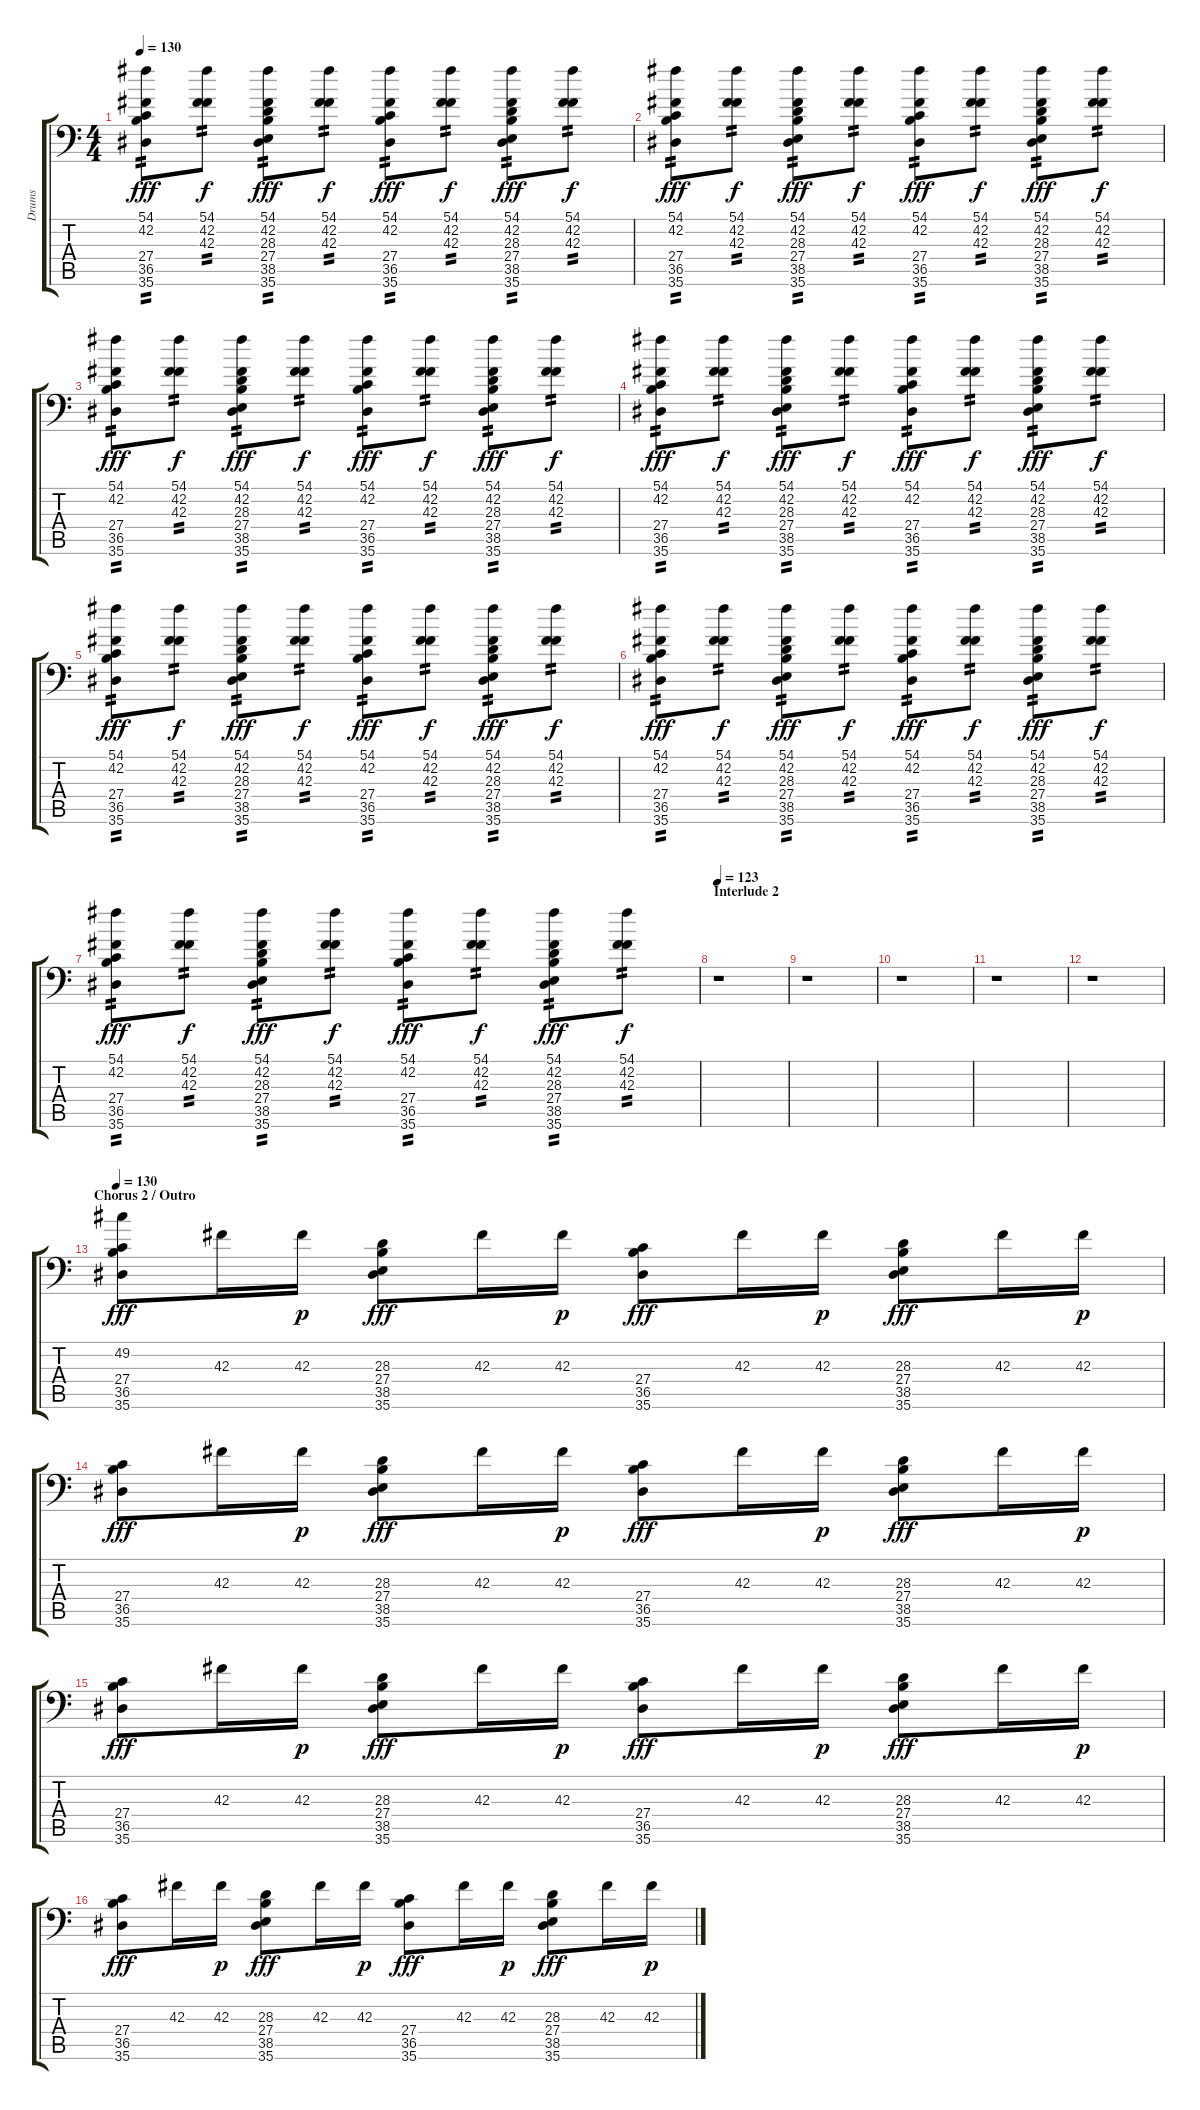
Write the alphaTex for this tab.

\track ("Drums" "Drums") {instrument acousticgrandpiano}
\staff {score tabs}
\tuning (C-1 C-1 C-1 C-1 C-1 C-1) {hide}
\ts (4 4)
\tempo 130
\clef f4
\ks c
(54.1 42.2 27.4 36.5 35.6).8{tp 2 dy fff} (54.1 42.2 42.3).8{tp 2 dy f} (54.1 42.2 28.3 27.4 38.5 35.6).8{tp 2 dy fff} (54.1 42.2 42.3).8{tp 2 dy f} (54.1 42.2 27.4 36.5 35.6).8{tp 2 dy fff} (54.1 42.2 42.3).8{tp 2 dy f} (54.1 42.2 28.3 27.4 38.5 35.6).8{tp 2 dy fff} (54.1 42.2 42.3).8{tp 2 dy f} |
(54.1 42.2 27.4 36.5 35.6).8{tp 2 dy fff} (54.1 42.2 42.3).8{tp 2 dy f} (54.1 42.2 28.3 27.4 38.5 35.6).8{tp 2 dy fff} (54.1 42.2 42.3).8{tp 2 dy f} (54.1 42.2 27.4 36.5 35.6).8{tp 2 dy fff} (54.1 42.2 42.3).8{tp 2 dy f} (54.1 42.2 28.3 27.4 38.5 35.6).8{tp 2 dy fff} (54.1 42.2 42.3).8{tp 2 dy f} |
(54.1 42.2 27.4 36.5 35.6).8{tp 2 dy fff} (54.1 42.2 42.3).8{tp 2 dy f} (54.1 42.2 28.3 27.4 38.5 35.6).8{tp 2 dy fff} (54.1 42.2 42.3).8{tp 2 dy f} (54.1 42.2 27.4 36.5 35.6).8{tp 2 dy fff} (54.1 42.2 42.3).8{tp 2 dy f} (54.1 42.2 28.3 27.4 38.5 35.6).8{tp 2 dy fff} (54.1 42.2 42.3).8{tp 2 dy f} |
(54.1 42.2 27.4 36.5 35.6).8{tp 2 dy fff} (54.1 42.2 42.3).8{tp 2 dy f} (54.1 42.2 28.3 27.4 38.5 35.6).8{tp 2 dy fff} (54.1 42.2 42.3).8{tp 2 dy f} (54.1 42.2 27.4 36.5 35.6).8{tp 2 dy fff} (54.1 42.2 42.3).8{tp 2 dy f} (54.1 42.2 28.3 27.4 38.5 35.6).8{tp 2 dy fff} (54.1 42.2 42.3).8{tp 2 dy f} |
(54.1 42.2 27.4 36.5 35.6).8{tp 2 dy fff} (54.1 42.2 42.3).8{tp 2 dy f} (54.1 42.2 28.3 27.4 38.5 35.6).8{tp 2 dy fff} (54.1 42.2 42.3).8{tp 2 dy f} (54.1 42.2 27.4 36.5 35.6).8{tp 2 dy fff} (54.1 42.2 42.3).8{tp 2 dy f} (54.1 42.2 28.3 27.4 38.5 35.6).8{tp 2 dy fff} (54.1 42.2 42.3).8{tp 2 dy f} |
(54.1 42.2 27.4 36.5 35.6).8{tp 2 dy fff} (54.1 42.2 42.3).8{tp 2 dy f} (54.1 42.2 28.3 27.4 38.5 35.6).8{tp 2 dy fff} (54.1 42.2 42.3).8{tp 2 dy f} (54.1 42.2 27.4 36.5 35.6).8{tp 2 dy fff} (54.1 42.2 42.3).8{tp 2 dy f} (54.1 42.2 28.3 27.4 38.5 35.6).8{tp 2 dy fff} (54.1 42.2 42.3).8{tp 2 dy f} |
(54.1 42.2 27.4 36.5 35.6).8{tp 2 dy fff} (54.1 42.2 42.3).8{tp 2 dy f} (54.1 42.2 28.3 27.4 38.5 35.6).8{tp 2 dy fff} (54.1 42.2 42.3).8{tp 2 dy f} (54.1 42.2 27.4 36.5 35.6).8{tp 2 dy fff} (54.1 42.2 42.3).8{tp 2 dy f} (54.1 42.2 28.3 27.4 38.5 35.6).8{tp 2 dy fff} (54.1 42.2 42.3).8{tp 2 dy f} |
\section ("" "Interlude 2")
\tempo 123
r.1 |
r.1 |
r.1 |
r.1 |
r.1 |
\section ("" "Chorus 2 / Outro")
\tempo 130
(49.2 27.4 36.5 35.6).8{dy fff} 42.3.16 42.3.16{dy p} (28.3 27.4 38.5 35.6).8{dy fff} 42.3.16 42.3.16{dy p} (27.4 36.5 35.6).8{dy fff} 42.3.16 42.3.16{dy p} (28.3 27.4 38.5 35.6).8{dy fff} 42.3.16 42.3.16{dy p} |
(27.4 36.5 35.6).8{dy fff} 42.3.16 42.3.16{dy p} (28.3 27.4 38.5 35.6).8{dy fff} 42.3.16 42.3.16{dy p} (27.4 36.5 35.6).8{dy fff} 42.3.16 42.3.16{dy p} (28.3 27.4 38.5 35.6).8{dy fff} 42.3.16 42.3.16{dy p} |
(27.4 36.5 35.6).8{dy fff} 42.3.16 42.3.16{dy p} (28.3 27.4 38.5 35.6).8{dy fff} 42.3.16 42.3.16{dy p} (27.4 36.5 35.6).8{dy fff} 42.3.16 42.3.16{dy p} (28.3 27.4 38.5 35.6).8{dy fff} 42.3.16 42.3.16{dy p} |
(27.4 36.5 35.6).8{dy fff} 42.3.16 42.3.16{dy p} (28.3 27.4 38.5 35.6).8{dy fff} 42.3.16 42.3.16{dy p} (27.4 36.5 35.6).8{dy fff} 42.3.16 42.3.16{dy p} (28.3 27.4 38.5 35.6).8{dy fff} 42.3.16 42.3.16{dy p}
